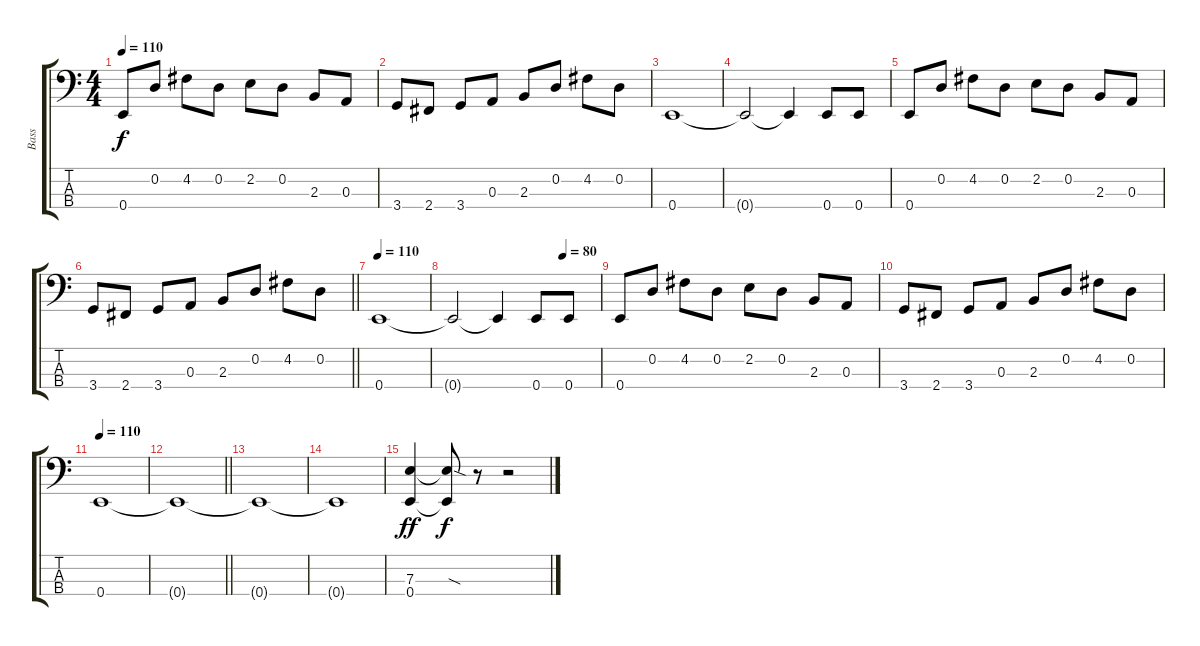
\track ("Bass" "Bass") {instrument electricbasspick}
\staff {score tabs}
\tuning (G2 D2 A1 E1) {hide}
\ts (4 4)
\tempo 110
\clef f4
\ks c
0.4.8{dy f} 0.2.8 4.2.8 0.2.8 2.2.8 0.2.8 2.3.8 0.3.8 |
3.4.8 2.4.8 3.4.8 0.3.8 2.3.8 0.2.8 4.2.8 0.2.8 |
0.4.1 |
0.4{t}.2 0.4{t}.4 0.4.8 0.4.8 |
0.4.8 0.2.8 4.2.8 0.2.8 2.2.8 0.2.8 2.3.8 0.3.8 |
\barLineRight lightlight
3.4.8 2.4.8 3.4.8 0.3.8 2.3.8 0.2.8 4.2.8 0.2.8 |
\tempo 110
0.4.1 |
\tempo (80 0.75)
0.4{t}.2 0.4{t}.4 0.4.8 0.4.8 |
0.4.8 0.2.8 4.2.8 0.2.8 2.2.8 0.2.8 2.3.8 0.3.8 |
3.4.8 2.4.8 3.4.8 0.3.8 2.3.8 0.2.8 4.2.8 0.2.8 |
\tempo 110
0.4.1 |
\barLineRight lightlight
0.4{t}.1 |
0.4{t}.1 |
0.4{t}.1 |
(7.3 0.4).4{dy ff} (7.3{sod t} 0.4{t}).8{dy f} r.8 r.2
